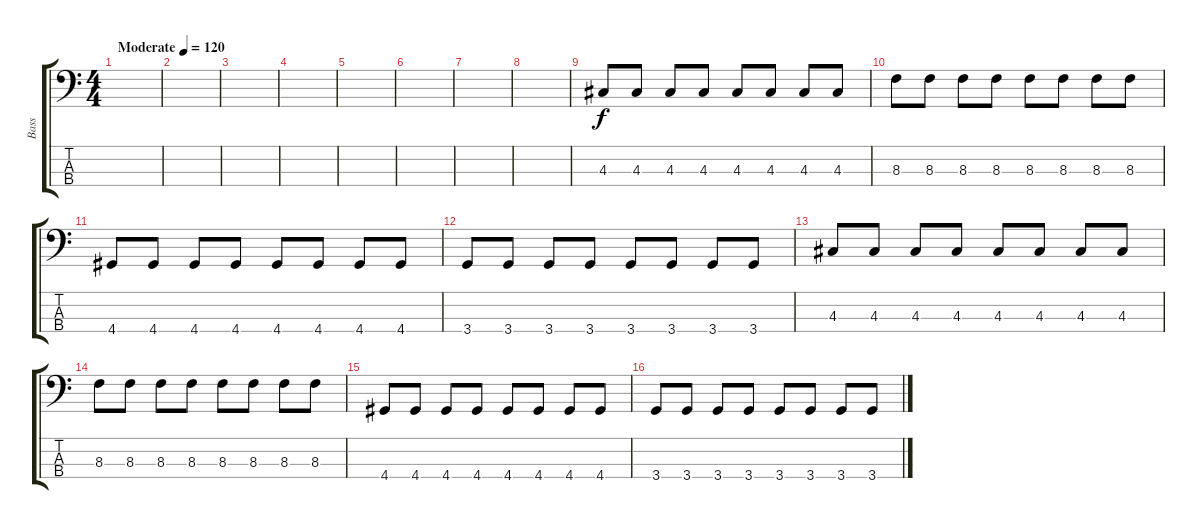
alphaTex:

\track ("Bass" "Bass") {instrument electricbassfinger}
\staff {score tabs}
\tuning (G2 D2 A1 E1) {hide}
\ts (4 4)
\tempo (120 "Moderate")
\clef f4
\ks c
|
|
|
|
|
|
|
|
4.3.8 4.3.8 4.3.8 4.3.8 4.3.8 4.3.8 4.3.8 4.3.8 |
8.3.8 8.3.8 8.3.8 8.3.8 8.3.8 8.3.8 8.3.8 8.3.8 |
4.4.8 4.4.8 4.4.8 4.4.8 4.4.8 4.4.8 4.4.8 4.4.8 |
3.4.8 3.4.8 3.4.8 3.4.8 3.4.8 3.4.8 3.4.8 3.4.8 |
4.3.8 4.3.8 4.3.8 4.3.8 4.3.8 4.3.8 4.3.8 4.3.8 |
8.3.8 8.3.8 8.3.8 8.3.8 8.3.8 8.3.8 8.3.8 8.3.8 |
4.4.8 4.4.8 4.4.8 4.4.8 4.4.8 4.4.8 4.4.8 4.4.8 |
3.4.8 3.4.8 3.4.8 3.4.8 3.4.8 3.4.8 3.4.8 3.4.8
